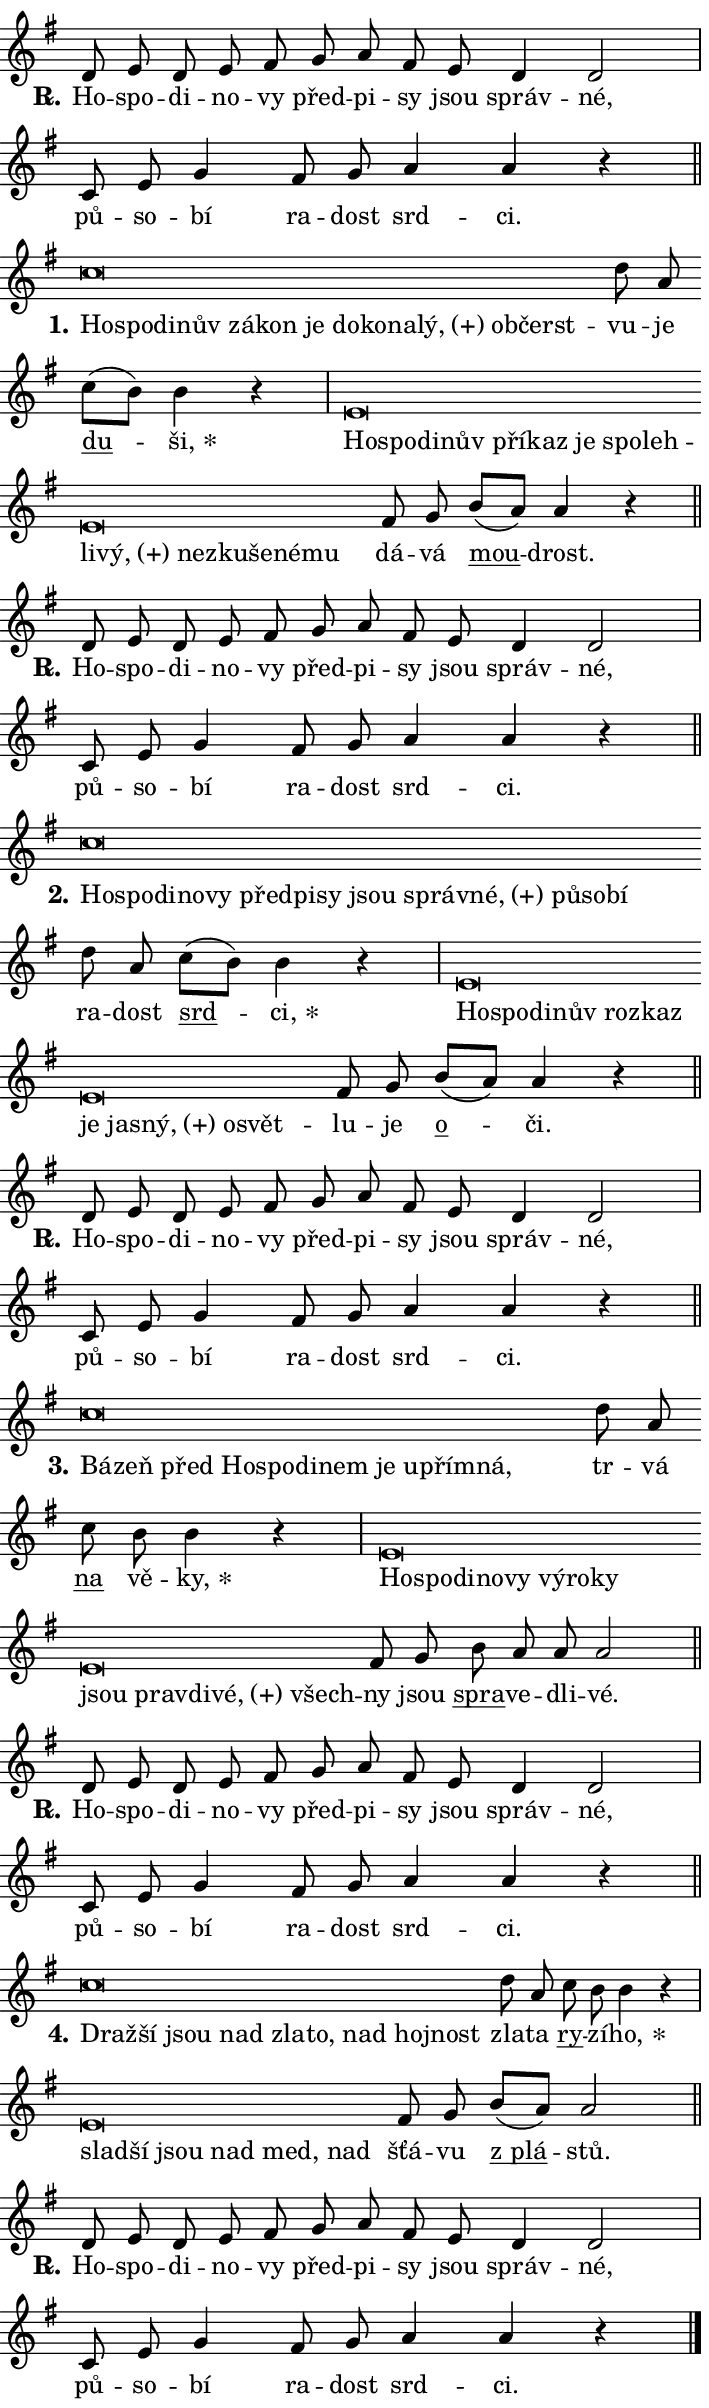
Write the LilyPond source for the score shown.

\version "2.24.0"
\header { tagline = "" }
\paper {
  indent = 0\cm
  top-margin = 0\cm
  right-margin = 0.13\cm % to fit lyric hyphens
  bottom-margin = 0\cm
  left-margin = 0\cm
  paper-width = 12\cm
  page-breaking = #ly:one-page-breaking
  system-system-spacing.basic-distance = #11
  score-system-spacing.basic-distance = #11
  ragged-last = ##f
}


%% Author: Thomas Morley
%% https://lists.gnu.org/archive/html/lilypond-user/2020-05/msg00002.html
#(define (line-position grob)
"Returns position of @var[grob} in current system:
   @code{'start}, if at first time-step
   @code{'end}, if at last time-step
   @code{'middle} otherwise
"
  (let* ((col (ly:item-get-column grob))
         (ln (ly:grob-object col 'left-neighbor))
         (rn (ly:grob-object col 'right-neighbor))
         (col-to-check-left (if (ly:grob? ln) ln col))
         (col-to-check-right (if (ly:grob? rn) rn col))
         (break-dir-left
           (and
             (ly:grob-property col-to-check-left 'non-musical #f)
             (ly:item-break-dir col-to-check-left)))
         (break-dir-right
           (and
             (ly:grob-property col-to-check-right 'non-musical #f)
             (ly:item-break-dir col-to-check-right))))
        (cond ((eqv? 1 break-dir-left) 'start)
              ((eqv? -1 break-dir-right) 'end)
              (else 'middle))))

#(define (tranparent-at-line-position vctor)
  (lambda (grob)
  "Relying on @code{line-position} select the relevant enry from @var{vctor}.
Used to determine transparency,"
    (case (line-position grob)
      ((end) (not (vector-ref vctor 0)))
      ((middle) (not (vector-ref vctor 1)))
      ((start) (not (vector-ref vctor 2))))))

noteHeadBreakVisibility =
#(define-music-function (break-visibility)(vector?)
"Makes @code{NoteHead}s transparent relying on @var{break-visibility}"
#{
  \override NoteHead.transparent =
    #(tranparent-at-line-position break-visibility)
#})

#(define delete-ledgers-for-transparent-note-heads
  (lambda (grob)
    "Reads whether a @code{NoteHead} is transparent.
If so this @code{NoteHead} is removed from @code{'note-heads} from
@var{grob}, which is supposed to be @code{LedgerLineSpanner}.
As a result ledgers are not printed for this @code{NoteHead}"
    (let* ((nhds-array (ly:grob-object grob 'note-heads))
           (nhds-list
             (if (ly:grob-array? nhds-array)
                 (ly:grob-array->list nhds-array)
                 '()))
           ;; Relies on the transparent-property being done before
           ;; Staff.LedgerLineSpanner.after-line-breaking is executed.
           ;; This is fragile ...
           (to-keep
             (remove
               (lambda (nhd)
                 (ly:grob-property nhd 'transparent #f))
               nhds-list)))
      ;; TODO find a better method to iterate over grob-arrays, similiar
      ;; to filter/remove etc for lists
      ;; For now rebuilt from scratch
      (set! (ly:grob-object grob 'note-heads)  '())
      (for-each
        (lambda (nhd)
          (ly:pointer-group-interface::add-grob grob 'note-heads nhd))
        to-keep))))

squashNotes = {
  \override NoteHead.X-extent = #'(-0.2 . 0.2)
  \override NoteHead.Y-extent = #'(-0.75 . 0)
  \override NoteHead.stencil =
    #(lambda (grob)
       (let ((pos (ly:grob-property grob 'staff-position)))
         (begin
           (if (< pos -7) (display "ERROR: Lower brevis then expected\n") (display ""))
           (if (<= pos -6) ly:text-interface::print ly:note-head::print))))
}
unSquashNotes = {
  \revert NoteHead.X-extent
  \revert NoteHead.Y-extent
  \revert NoteHead.stencil
}

hideNotes = \noteHeadBreakVisibility #begin-of-line-visible
unHideNotes = \noteHeadBreakVisibility #all-visible

% work-around for resetting accidentals
% https://lilypond.org/doc/v2.23/Documentation/notation/displaying-rhythms#unmetered-music
cadenzaMeasure = {
  \cadenzaOff
  \partial 1024 s1024
  \cadenzaOn
}

#(define-markup-command (accent layout props text) (markup?)
  "Underline accented syllable"
  (interpret-markup layout props
    #{\markup \override #'(offset . 4.3) \underline { #text }#}))

responsum = \markup \concat {
  "R" \hspace #-1.05 \path #0.1 #'((moveto 0 0.07) (lineto 0.9 0.8)) \hspace #0.05 "."
}

spaceSize = #0.6828661417322834 % exact space size for TeX Gyre Schola

\layout {
  \context {
    \Staff
    \remove "Time_signature_engraver"
    \override LedgerLineSpanner.after-line-breaking = #delete-ledgers-for-transparent-note-heads
  }
  \context {
    \Lyrics {
      \override LyricSpace.minimum-distance = \spaceSize
      \override LyricText.font-name = #"TeX Gyre Schola"
      \override LyricText.font-size = 1
      \override StanzaNumber.font-name = #"TeX Gyre Schola Bold"
      \override StanzaNumber.font-size = 1
    }
  }
  \context {
    \Score 
    \override NoteHead.text =
      #(lambda (grob) 
        (let ((pos (ly:grob-property grob 'staff-position)))
          #{\markup {
            \combine
              \halign #-0.55 \raise #(if (= pos -6) 0 0.5) \override #'(thickness . 2) \draw-line #'(3.2 . 0)
              \musicglyph "noteheads.sM1"
          }#}))
  }
}

% magnetic-lyrics.ily
%
%   written by
%     Jean Abou Samra <jean@abou-samra.fr>
%     Werner Lemberg <wl@gnu.org>
%
%   adapted by
%     Jiri Hon <jiri.hon@gmail.com>
%
% Version 2022-Apr-15

% https://www.mail-archive.com/lilypond-user@gnu.org/msg149350.html

#(define (Left_hyphen_pointer_engraver context)
   "Collect syllable-hyphen-syllable occurrences in lyrics and store
them in properties.  This engraver only looks to the left.  For
example, if the lyrics input is @code{foo -- bar}, it does the
following.

@itemize @bullet
@item
Set the @code{text} property of the @code{LyricHyphen} grob between
@q{foo} and @q{bar} to @code{foo}.

@item
Set the @code{left-hyphen} property of the @code{LyricText} grob with
text @q{foo} to the @code{LyricHyphen} grob between @q{foo} and
@q{bar}.
@end itemize

Use this auxiliary engraver in combination with the
@code{lyric-@/text::@/apply-@/magnetic-@/offset!} hook."
   (let ((hyphen #f)
         (text #f))
     (make-engraver
      (acknowledgers
       ((lyric-syllable-interface engraver grob source-engraver)
        (set! text grob)))
      (end-acknowledgers
       ((lyric-hyphen-interface engraver grob source-engraver)
        ;(when (not (grob::has-interface grob 'lyric-space-interface))
          (set! hyphen grob)));)
      ((stop-translation-timestep engraver)
       (when (and text hyphen)
         (ly:grob-set-object! text 'left-hyphen hyphen))
       (set! text #f)
       (set! hyphen #f)))))

#(define (lyric-text::apply-magnetic-offset! grob)
   "If the space between two syllables is less than the value in
property @code{LyricText@/.details@/.squash-threshold}, move the right
syllable to the left so that it gets concatenated with the left
syllable.

Use this function as a hook for
@code{LyricText@/.after-@/line-@/breaking} if the
@code{Left_@/hyphen_@/pointer_@/engraver} is active."
   (let ((hyphen (ly:grob-object grob 'left-hyphen #f)))
     (when hyphen
       (let ((left-text (ly:spanner-bound hyphen LEFT)))
         (when (grob::has-interface left-text 'lyric-syllable-interface)
           (let* ((common (ly:grob-common-refpoint grob left-text X))
                  (this-x-ext (ly:grob-extent grob common X))
                  (left-x-ext
                   (begin
                     ;; Trigger magnetism for left-text.
                     (ly:grob-property left-text 'after-line-breaking)
                     (ly:grob-extent left-text common X)))
                  ;; `delta` is the gap width between two syllables.
                  (delta (- (interval-start this-x-ext)
                            (interval-end left-x-ext)))
                  (details (ly:grob-property grob 'details))
                  (threshold (assoc-get 'squash-threshold details 0.2)))
             (when (< delta threshold)
               (let* (;; We have to manipulate the input text so that
                      ;; ligatures crossing syllable boundaries are not
                      ;; disabled.  For languages based on the Latin
                      ;; script this is essentially a beautification.
                      ;; However, for non-Western scripts it can be a
                      ;; necessity.
                      (lt (ly:grob-property left-text 'text))
                      (rt (ly:grob-property grob 'text))
                      (is-space (grob::has-interface hyphen 'lyric-space-interface))
                      (space (if is-space " " ""))
                      (extra-delta (if is-space spaceSize 0))
                      ;; Append new syllable.
                      (ltrt-space (if (and (string? lt) (string? rt))
                                (string-append lt space rt)
                                (make-concat-markup (list lt space rt))))
                      ;; Right-align `ltrt` to the right side.
                      (ltrt-space-markup (grob-interpret-markup
                               grob
                               (make-translate-markup
                                (cons (interval-length this-x-ext) 0)
                                (make-right-align-markup ltrt-space)))))
                 (begin
                   ;; Don't print `left-text`.
                   (ly:grob-set-property! left-text 'stencil #f)
                   ;; Set text and stencil (which holds all collected
                   ;; syllables so far) and shift it to the left.
                   (ly:grob-set-property! grob 'text ltrt-space)
                   (ly:grob-set-property! grob 'stencil ltrt-space-markup)
                   (ly:grob-translate-axis! grob (- (- delta extra-delta)) X))))))))))


#(define (lyric-hyphen::displace-bounds-first grob)
   ;; Make very sure this callback isn't triggered too early.
   (let ((left (ly:spanner-bound grob LEFT))
         (right (ly:spanner-bound grob RIGHT)))
     (ly:grob-property left 'after-line-breaking)
     (ly:grob-property right 'after-line-breaking)
     (ly:lyric-hyphen::print grob)))

squashThreshold = #0.4

\layout {
  \context {
    \Lyrics
    \consists #Left_hyphen_pointer_engraver
    \override LyricText.after-line-breaking =
      #lyric-text::apply-magnetic-offset!
    \override LyricHyphen.stencil = #lyric-hyphen::displace-bounds-first
    \override LyricText.details.squash-threshold = \squashThreshold
    \override LyricHyphen.minimum-distance = 0
    \override LyricHyphen.minimum-length = \squashThreshold
  }
}

squashText = \override LyricText.details.squash-threshold = 9999
unSquashText = \override LyricText.details.squash-threshold = \squashThreshold

leftText = \override LyricText.self-alignment-X = #LEFT
unLeftText = \revert LyricText.self-alignment-X

starOffset = #(lambda (grob) 
                (let ((x_offset (ly:self-alignment-interface::aligned-on-x-parent grob)))
                  (if (= x_offset 0) 0 (+ x_offset 1.2))))

star = #(define-music-function (syllable)(string?)
"Append star separator at the end of a syllable"
#{
  \once \override LyricText.X-offset = #starOffset
  \lyricmode { \markup {
    #syllable
    \override #'((font-name . "TeX Gyre Schola Bold")) \hspace #0.2 \lower #0.65 \larger "*"
  } }
#})

starAccent = #(define-music-function (syllable)(string?)
"Append star separator at the end of a syllable and make accent"
#{
  \once \override LyricText.X-offset = #starOffset
  \lyricmode { \markup {
    \accent #syllable
    \override #'((font-name . "TeX Gyre Schola Bold")) \hspace #0.2 \lower #0.65 \larger "*"
  } }
#})

breath = #(define-music-function (syllable)(string?)
"Append breathing indicator at the end of a syllable"
#{
  \lyricmode { \markup { #syllable "+" } }
#})

optionalBreath = #(define-music-function (syllable)(string?)
"Append optional breathing indicator at the end of a syllable"
#{
  \lyricmode { \markup { #syllable "(+)" } }
#})


\score {
    <<
        \new Voice = "melody" { \cadenzaOn \key g \major \relative { d'8 e d e fis \bar "" g a fis e \bar "" d4 d2 \cadenzaMeasure \bar "|" c8 e g4 \bar "" fis8 g a4 a r \cadenzaMeasure \bar "||" \break } }
        \new Lyrics \lyricsto "melody" { \lyricmode { \set stanza = \responsum
Ho -- spo -- di -- no -- vy před -- pi -- sy jsou správ -- né, pů -- so -- bí ra -- dost srd -- ci. } }
    >>
    \layout {}
}

\score {
    <<
        \new Voice = "melody" { \cadenzaOn \key g \major \relative { \squashNotes c''\breve*1/16 \hideNotes \breve*1/16 \bar "" \breve*1/16 \bar "" \breve*1/16 \bar "" \breve*1/16 \bar "" \breve*1/16 \bar "" \breve*1/16 \bar "" \breve*1/16 \bar "" \breve*1/16 \bar "" \breve*1/16 \bar "" \breve*1/16 \bar "" \breve*1/16 \breve*1/16 \bar "" \unHideNotes \unSquashNotes d8 a \bar "" c[( b)] b4 r \cadenzaMeasure \bar "|" \squashNotes e,\breve*1/16 \hideNotes \breve*1/16 \bar "" \breve*1/16 \bar "" \breve*1/16 \bar "" \breve*1/16 \bar "" \breve*1/16 \bar "" \breve*1/16 \bar "" \breve*1/16 \bar "" \breve*1/16 \bar "" \breve*1/16 \bar "" \breve*1/16 \bar "" \breve*1/16 \bar "" \breve*1/16 \bar "" \breve*1/16 \bar "" \breve*1/16 \breve*1/16 \bar "" \unHideNotes \unSquashNotes fis8 g \bar "" b[( a)] a4 r \cadenzaMeasure \bar "||" \break } }
        \new Lyrics \lyricsto "melody" { \lyricmode { \set stanza = "1."
\leftText Ho -- \squashText spo -- di -- nův zá -- kon je do -- ko -- na -- \optionalBreath lý, ob -- čerst -- \unLeftText \unSquashText vu -- je \markup \accent du -- \star ši, \leftText Ho -- \squashText spo -- di -- nův pří -- kaz je spo -- leh -- li -- \optionalBreath vý, ne -- zku -- še -- né -- mu \unLeftText \unSquashText dá -- vá \markup \accent mou -- drost. } }
    >>
    \layout {}
}

\score {
    <<
        \new Voice = "melody" { \cadenzaOn \key g \major \relative { d'8 e d e fis \bar "" g a fis e \bar "" d4 d2 \cadenzaMeasure \bar "|" c8 e g4 \bar "" fis8 g a4 a r \cadenzaMeasure \bar "||" \break } }
        \new Lyrics \lyricsto "melody" { \lyricmode { \set stanza = \responsum
Ho -- spo -- di -- no -- vy před -- pi -- sy jsou správ -- né, pů -- so -- bí ra -- dost srd -- ci. } }
    >>
    \layout {}
}

\score {
    <<
        \new Voice = "melody" { \cadenzaOn \key g \major \relative { \squashNotes c''\breve*1/16 \hideNotes \breve*1/16 \bar "" \breve*1/16 \bar "" \breve*1/16 \bar "" \breve*1/16 \bar "" \breve*1/16 \bar "" \breve*1/16 \bar "" \breve*1/16 \bar "" \breve*1/16 \bar "" \breve*1/16 \bar "" \breve*1/16 \bar "" \breve*1/16 \bar "" \breve*1/16 \breve*1/16 \bar "" \unHideNotes \unSquashNotes d8 a \bar "" c[( b)] b4 r \cadenzaMeasure \bar "|" \squashNotes e,\breve*1/16 \hideNotes \breve*1/16 \bar "" \breve*1/16 \bar "" \breve*1/16 \bar "" \breve*1/16 \bar "" \breve*1/16 \bar "" \breve*1/16 \bar "" \breve*1/16 \bar "" \breve*1/16 \bar "" \breve*1/16 \breve*1/16 \bar "" \unHideNotes \unSquashNotes fis8 g \bar "" b[( a)] a4 r \cadenzaMeasure \bar "||" \break } }
        \new Lyrics \lyricsto "melody" { \lyricmode { \set stanza = "2."
\leftText Ho -- \squashText spo -- di -- no -- vy před -- pi -- sy jsou správ -- \optionalBreath né, pů -- so -- bí \unLeftText \unSquashText ra -- dost \markup \accent srd -- \star ci, \leftText Ho -- \squashText spo -- di -- nův roz -- kaz je ja -- \optionalBreath sný, o -- svět -- \unLeftText \unSquashText lu -- je \markup \accent o -- či. } }
    >>
    \layout {}
}

\score {
    <<
        \new Voice = "melody" { \cadenzaOn \key g \major \relative { d'8 e d e fis \bar "" g a fis e \bar "" d4 d2 \cadenzaMeasure \bar "|" c8 e g4 \bar "" fis8 g a4 a r \cadenzaMeasure \bar "||" \break } }
        \new Lyrics \lyricsto "melody" { \lyricmode { \set stanza = \responsum
Ho -- spo -- di -- no -- vy před -- pi -- sy jsou správ -- né, pů -- so -- bí ra -- dost srd -- ci. } }
    >>
    \layout {}
}

\score {
    <<
        \new Voice = "melody" { \cadenzaOn \key g \major \relative { \squashNotes c''\breve*1/16 \hideNotes \breve*1/16 \bar "" \breve*1/16 \bar "" \breve*1/16 \bar "" \breve*1/16 \bar "" \breve*1/16 \bar "" \breve*1/16 \bar "" \breve*1/16 \bar "" \breve*1/16 \bar "" \breve*1/16 \breve*1/16 \bar "" \unHideNotes \unSquashNotes d8 a \bar "" c b b4 r \cadenzaMeasure \bar "|" \squashNotes e,\breve*1/16 \hideNotes \breve*1/16 \bar "" \breve*1/16 \bar "" \breve*1/16 \bar "" \breve*1/16 \bar "" \breve*1/16 \bar "" \breve*1/16 \bar "" \breve*1/16 \bar "" \breve*1/16 \bar "" \breve*1/16 \bar "" \breve*1/16 \bar "" \breve*1/16 \breve*1/16 \bar "" \unHideNotes \unSquashNotes fis8 g \bar "" b a a a2 \cadenzaMeasure \bar "||" \break } }
        \new Lyrics \lyricsto "melody" { \lyricmode { \set stanza = "3."
\leftText Bá -- \squashText zeň před Ho -- spo -- di -- nem je u -- přím -- ná, \unLeftText \unSquashText tr -- vá \markup \accent na vě -- \star ky, \leftText Ho -- \squashText spo -- di -- no -- vy vý -- ro -- ky jsou prav -- di -- \optionalBreath vé, všech -- \unLeftText \unSquashText ny jsou \markup \accent spra -- ve -- dli -- vé. } }
    >>
    \layout {}
}

\score {
    <<
        \new Voice = "melody" { \cadenzaOn \key g \major \relative { d'8 e d e fis \bar "" g a fis e \bar "" d4 d2 \cadenzaMeasure \bar "|" c8 e g4 \bar "" fis8 g a4 a r \cadenzaMeasure \bar "||" \break } }
        \new Lyrics \lyricsto "melody" { \lyricmode { \set stanza = \responsum
Ho -- spo -- di -- no -- vy před -- pi -- sy jsou správ -- né, pů -- so -- bí ra -- dost srd -- ci. } }
    >>
    \layout {}
}

\score {
    <<
        \new Voice = "melody" { \cadenzaOn \key g \major \relative { \squashNotes c''\breve*1/16 \hideNotes \breve*1/16 \bar "" \breve*1/16 \bar "" \breve*1/16 \bar "" \breve*1/16 \bar "" \breve*1/16 \bar "" \breve*1/16 \bar "" \breve*1/16 \breve*1/16 \bar "" \unHideNotes \unSquashNotes d8 a \bar "" c b b4 r \cadenzaMeasure \bar "|" \squashNotes e,\breve*1/16 \hideNotes \breve*1/16 \bar "" \breve*1/16 \bar "" \breve*1/16 \bar "" \breve*1/16 \breve*1/16 \bar "" \unHideNotes \unSquashNotes fis8 g \bar "" b[( a)] a2 \cadenzaMeasure \bar "||" \break } }
        \new Lyrics \lyricsto "melody" { \lyricmode { \set stanza = "4."
\leftText Draž -- \squashText ší jsou nad zla -- to, nad hoj -- nost \unLeftText \unSquashText zla -- ta \markup \accent ry -- zí -- \star ho, \leftText slad -- \squashText ší jsou nad med, nad \unLeftText \unSquashText šťá -- vu \markup \accent "z plá" -- stů. } }
    >>
    \layout {}
}

\score {
    <<
        \new Voice = "melody" { \cadenzaOn \key g \major \relative { d'8 e d e fis \bar "" g a fis e \bar "" d4 d2 \cadenzaMeasure \bar "|" c8 e g4 \bar "" fis8 g a4 a r \cadenzaMeasure \bar "||" \break } \bar "|." }
        \new Lyrics \lyricsto "melody" { \lyricmode { \set stanza = \responsum
Ho -- spo -- di -- no -- vy před -- pi -- sy jsou správ -- né, pů -- so -- bí ra -- dost srd -- ci. } }
    >>
    \layout {}
}
